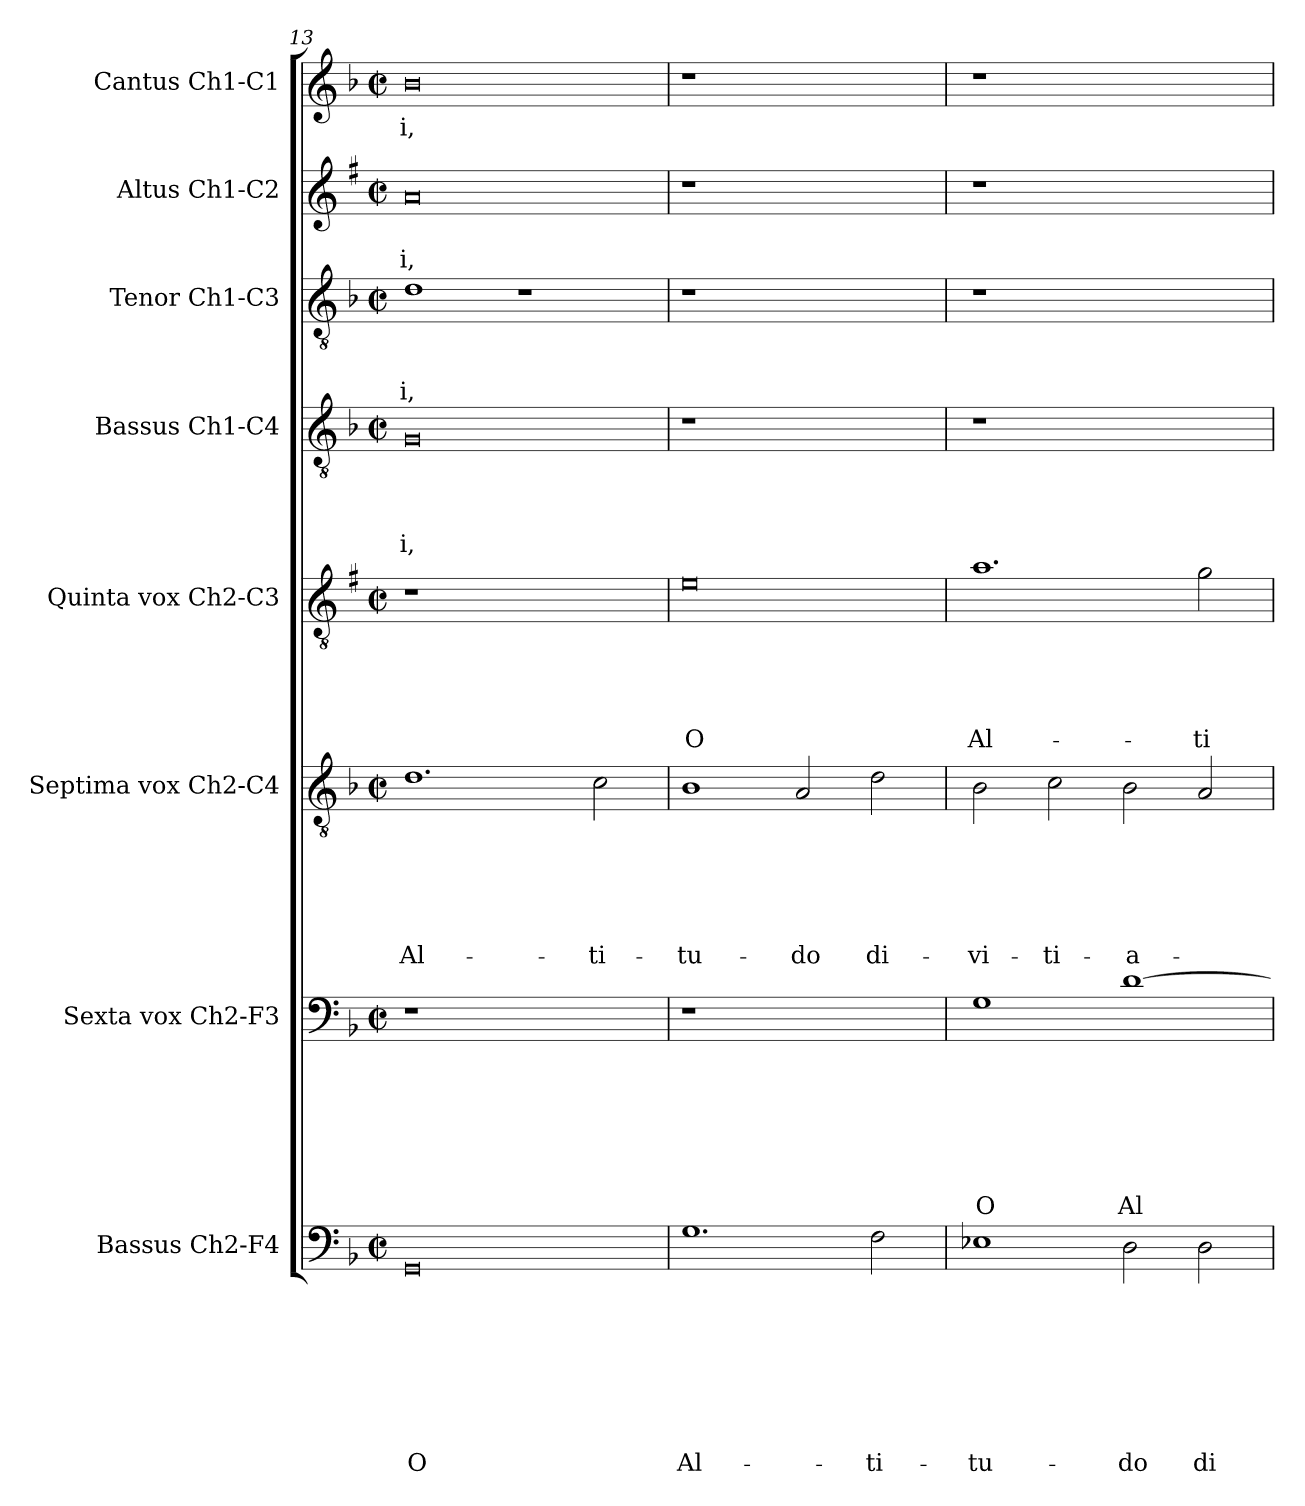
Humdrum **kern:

**kern	**text	**text	**text	**text	**text	**text	**text	**text	**kern	**text	**text	**text	**text	**text	**text	**text	**kern	**text	**text	**text	**text	**text	**text	**kern	**text	**text	**text	**text	**text	**kern	**text	**text	**text	**text	**kern	**text	**text	**text	**kern	**text	**text	**kern	**text
*part8	*part8	*part8	*part8	*part8	*part8	*part8	*part8	*part8	*part7	*part7	*part7	*part7	*part7	*part7	*part7	*part7	*part6	*part6	*part6	*part6	*part6	*part6	*part6	*part5	*part5	*part5	*part5	*part5	*part5	*part4	*part4	*part4	*part4	*part4	*part3	*part3	*part3	*part3	*part2	*part2	*part2	*part1	*part1
*staff8	*staff8	*staff8	*staff8	*staff8	*staff8	*staff8	*staff8	*staff8	*staff7	*staff7	*staff7	*staff7	*staff7	*staff7	*staff7	*staff7	*staff6	*staff6	*staff6	*staff6	*staff6	*staff6	*staff6	*staff5	*staff5	*staff5	*staff5	*staff5	*staff5	*staff4	*staff4	*staff4	*staff4	*staff4	*staff3	*staff3	*staff3	*staff3	*staff2	*staff2	*staff2	*staff1	*staff1
*I"Bassus Ch2-F4	*	*	*	*	*	*	*	*	*I"Sexta vox Ch2-F3	*	*	*	*	*	*	*	*I"Septima vox Ch2-C4	*	*	*	*	*	*	*I"Quinta vox Ch2-C3	*	*	*	*	*	*I"Bassus Ch1-C4	*	*	*	*	*I"Tenor Ch1-C3	*	*	*	*I"Altus Ch1-C2	*	*	*I"Cantus Ch1-C1	*
*I'B	*	*	*	*	*	*	*	*	*	*	*	*	*	*	*	*	*	*	*	*	*	*	*	*I'C2	*	*	*	*	*	*	*	*	*	*	*I'T	*	*	*	*I'A	*	*	*I'C	*
*clefF4	*	*	*	*	*	*	*	*	*clefF4	*	*	*	*	*	*	*	*clefGv2	*	*	*	*	*	*	*clefGv2	*	*	*	*	*	*clefGv2	*	*	*	*	*clefGv2	*	*	*	*clefG2	*	*	*clefG2	*
*	*	*	*	*	*	*	*	*	*	*	*	*	*	*	*	*	*	*	*	*	*	*	*	*ITrd1c2	*	*	*	*	*	*	*	*	*	*	*	*	*	*	*ITrd1c2	*	*	*	*
*k[b-]	*	*	*	*	*	*	*	*	*k[b-]	*	*	*	*	*	*	*	*k[b-]	*	*	*	*	*	*	*k[b-]	*	*	*	*	*	*k[b-]	*	*	*	*	*k[b-]	*	*	*	*k[b-]	*	*	*k[b-]	*
*F:	*	*	*	*	*	*	*	*	*F:	*	*	*	*	*	*	*	*F:	*	*	*	*	*	*	*F:	*	*	*	*	*	*F:	*	*	*	*	*F:	*	*	*	*F:	*	*	*F:	*
*M2/2	*	*	*	*	*	*	*	*	*M2/2	*	*	*	*	*	*	*	*M2/2	*	*	*	*	*	*	*M2/2	*	*	*	*	*	*M2/2	*	*	*	*	*M2/2	*	*	*	*M2/2	*	*	*M2/2	*
*met(c|)	*	*	*	*	*	*	*	*	*met(c|)	*	*	*	*	*	*	*	*met(c|)	*	*	*	*	*	*	*met(c|)	*	*	*	*	*	*met(c|)	*	*	*	*	*met(c|)	*	*	*	*met(c|)	*	*	*met(c|)	*
=13	=13	=13	=13	=13	=13	=13	=13	=13	=13	=13	=13	=13	=13	=13	=13	=13	=13	=13	=13	=13	=13	=13	=13	=13	=13	=13	=13	=13	=13	=13	=13	=13	=13	=13	=13	=13	=13	=13	=13	=13	=13	=13	=13
!	!	!	!	!	!	!	!	!LO:LY:b	!	!	!	!	!	!	!	!	!	!	!	!	!	!	!LO:LY:b	!	!	!	!	!	!	!	!	!	!	!LO:LY:b	!	!	!	!LO:LY:b	!	!	!LO:LY:b	!	!LO:LY:b
0GG	.	.	.	.	.	.	.	O	1r	.	.	.	.	.	.	.	1.d	.	.	.	.	.	Al-	1r	.	.	.	.	.	0G	.	.	.	-i,	1d	.	.	-i,	0g	.	-i,	0b-	-i,
.	.	.	.	.	.	.	.	.	1ryy	.	.	.	.	.	.	.	.	.	.	.	.	.	.	1ryy	.	.	.	.	.	.	.	.	.	.	1r	.	.	.	.	.	.	.	.
!	!	!	!	!	!	!	!	!	!	!	!	!	!	!	!	!	!	!	!	!	!	!	!LO:LY:b	!	!	!	!	!	!	!	!	!	!	!	!	!	!	!	!	!	!	!	!
.	.	.	.	.	.	.	.	.	.	.	.	.	.	.	.	.	2c\	.	.	.	.	.	-ti-	.	.	.	.	.	.	.	.	.	.	.	.	.	.	.	.	.	.	.	.
=14	=14	=14	=14	=14	=14	=14	=14	=14	=14	=14	=14	=14	=14	=14	=14	=14	=14	=14	=14	=14	=14	=14	=14	=14	=14	=14	=14	=14	=14	=14	=14	=14	=14	=14	=14	=14	=14	=14	=14	=14	=14	=14	=14
!	!	!	!	!	!	!	!	!LO:LY:b	!	!	!	!	!	!	!	!	!	!	!	!	!	!	!LO:LY:b	!	!	!	!	!	!LO:LY:b	!	!	!	!	!	!	!	!	!	!	!	!	!	!
1.G	.	.	.	.	.	.	.	Al-	1r	.	.	.	.	.	.	.	1B-	.	.	.	.	.	-tu-	0d	.	.	.	.	O	1r	.	.	.	.	1r	.	.	.	1r	.	.	1r	.
!	!	!	!	!	!	!	!	!	!	!	!	!	!	!	!	!	!	!	!	!	!	!	!LO:LY:b	!	!	!	!	!	!	!	!	!	!	!	!	!	!	!	!	!	!	!	!
.	.	.	.	.	.	.	.	.	1ryy	.	.	.	.	.	.	.	2A/	.	.	.	.	.	-do	.	.	.	.	.	.	1ryy	.	.	.	.	1ryy	.	.	.	1ryy	.	.	1ryy	.
!	!	!	!	!	!	!	!	!LO:LY:b	!	!	!	!	!	!	!	!	!	!	!	!	!	!	!LO:LY:b	!	!	!	!	!	!	!	!	!	!	!	!	!	!	!	!	!	!	!	!
2F\	.	.	.	.	.	.	.	-ti-	.	.	.	.	.	.	.	.	2d\	.	.	.	.	.	di-	.	.	.	.	.	.	.	.	.	.	.	.	.	.	.	.	.	.	.	.
!!LO:PB:g=z
=15	=15	=15	=15	=15	=15	=15	=15	=15	=15	=15	=15	=15	=15	=15	=15	=15	=15	=15	=15	=15	=15	=15	=15	=15	=15	=15	=15	=15	=15	=15	=15	=15	=15	=15	=15	=15	=15	=15	=15	=15	=15	=15	=15
!	!	!	!	!	!	!	!	!LO:LY:b	!	!	!	!	!	!	!	!LO:LY:b	!	!	!	!	!	!	!LO:LY:b	!	!	!	!	!	!LO:LY:b	!	!	!	!	!	!	!	!	!	!	!	!	!	!
1E-X	.	.	.	.	.	.	.	-tu-	1G	.	.	.	.	.	.	O	2B-\	.	.	.	.	.	-vi-	1.g	.	.	.	.	Al-	1r	.	.	.	.	1r	.	.	.	1r	.	.	1r	.
!	!	!	!	!	!	!	!	!	!	!	!	!	!	!	!	!	!	!	!	!	!	!	!LO:LY:b	!	!	!	!	!	!	!	!	!	!	!	!	!	!	!	!	!	!	!	!
.	.	.	.	.	.	.	.	.	.	.	.	.	.	.	.	.	2c\	.	.	.	.	.	-ti-	.	.	.	.	.	.	.	.	.	.	.	.	.	.	.	.	.	.	.	.
!	!	!	!	!	!	!	!	!LO:LY:b	!	!	!	!	!	!	!	!LO:LY:b	!	!	!	!	!	!	!LO:LY:b	!	!	!	!	!	!	!	!	!	!	!	!	!	!	!	!	!	!	!	!
2D\	.	.	.	.	.	.	.	-do	[1d	.	.	.	.	.	.	Al-	2B-\	.	.	.	.	.	-a-	.	.	.	.	.	.	1ryy	.	.	.	.	1ryy	.	.	.	1ryy	.	.	1ryy	.
!	!	!	!	!	!	!	!	!LO:LY:b	!	!	!	!	!	!	!	!	!	!	!	!	!	!	!	!	!	!	!	!	!LO:LY:b	!	!	!	!	!	!	!	!	!	!	!	!	!	!
2D\	.	.	.	.	.	.	.	di-	.	.	.	.	.	.	.	.	2A/	.	.	.	.	.	.	2f\	.	.	.	.	-ti-	.	.	.	.	.	.	.	.	.	.	.	.	.	.
=	=	=	=	=	=	=	=	=	=	=	=	=	=	=	=	=	=	=	=	=	=	=	=	=	=	=	=	=	=	=	=	=	=	=	=	=	=	=	=	=	=	=	=
*-	*-	*-	*-	*-	*-	*-	*-	*-	*-	*-	*-	*-	*-	*-	*-	*-	*-	*-	*-	*-	*-	*-	*-	*-	*-	*-	*-	*-	*-	*-	*-	*-	*-	*-	*-	*-	*-	*-	*-	*-	*-	*-	*-
